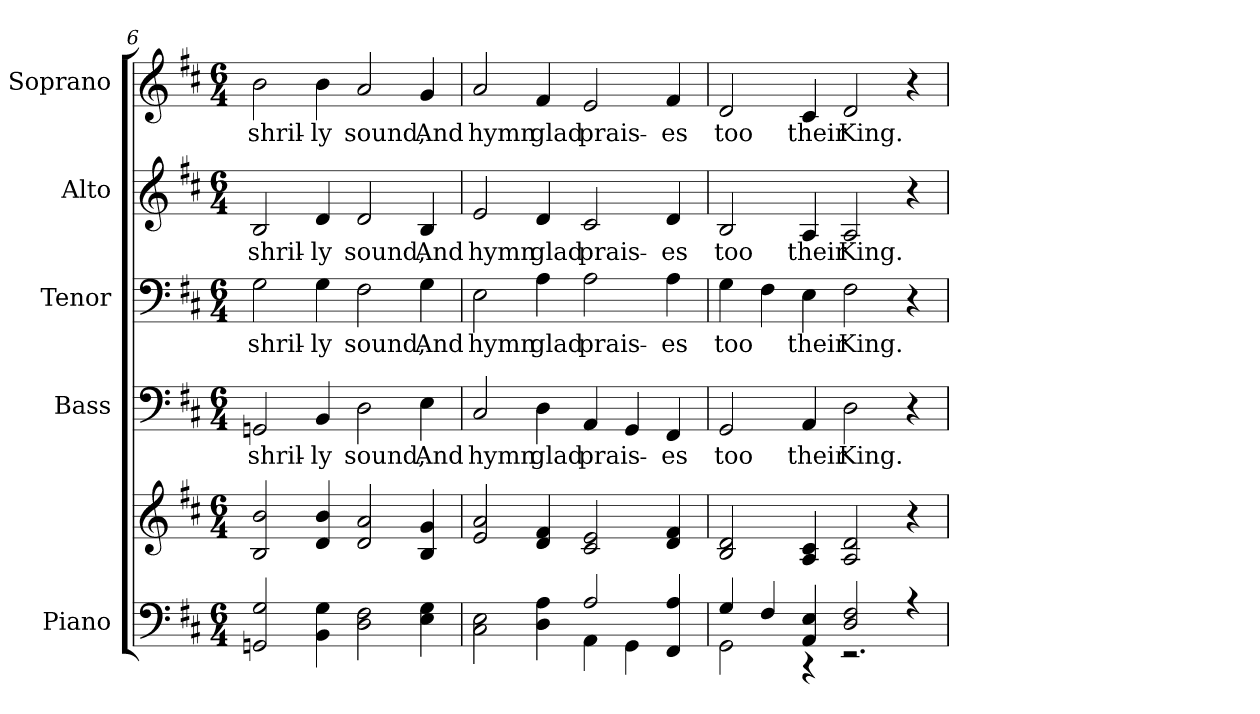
**kern	**kern	**kern	**text	**kern	**text	**kern	**text	**kern	**text
*part5	*part5	*part4	*part4	*part3	*part3	*part2	*part2	*part1	*part1
*staff6	*staff5	*staff4	*staff4	*staff3	*staff3	*staff2	*staff2	*staff1	*staff1
*I"Piano	*	*I"Bass	*	*I"Tenor	*	*I"Alto	*	*I"Soprano	*
*I'Pno.	*	*I'B.	*	*I'T.	*	*I'A.	*	*I'S.	*
*clefF4	*clefG2	*clefF4	*	*clefF4	*	*clefG2	*	*clefG2	*
*k[f#c#]	*k[f#c#]	*k[f#c#]	*	*k[f#c#]	*	*k[f#c#]	*	*k[f#c#]	*
*D:	*D:	*D:	*	*D:	*	*D:	*	*D:	*
*M6/4	*M6/4	*M6/4	*	*M6/4	*	*M6/4	*	*M6/4	*
=6	=6	=6	=6	=6	=6	=6	=6	=6	=6
!	!	!	!LO:LY:b:color=#000000	!	!	!	!	!	!
!	!	!	!	!	!LO:LY:b:color=#000000	!	!	!	!
!	!	!	!	!	!	!	!LO:LY:b:color=#000000	!	!
!	!	!	!	!	!	!	!	!	!LO:LY:b:color=#000000
2GGni/ 2Gi	2Bi/ 2bi	2GGni/	shril-	2Gi\	shril-	2Bi/	shril-	2bi\	shril-
!	!	!	!LO:LY:b:color=#000000	!	!	!	!	!	!
!	!	!	!	!	!LO:LY:b:color=#000000	!	!	!	!
!	!	!	!	!	!	!	!LO:LY:b:color=#000000	!	!
!	!	!	!	!	!	!	!	!	!LO:LY:b:color=#000000
4BBi\ 4Gi	4di/ 4bi	4BBi/	-ly	4Gi\	-ly	4di/	-ly	4bi\	-ly
!	!	!	!LO:LY:b:color=#000000	!	!	!	!	!	!
!	!	!	!	!	!LO:LY:b:color=#000000	!	!	!	!
!	!	!	!	!	!	!	!LO:LY:b:color=#000000	!	!
!	!	!	!	!	!	!	!	!	!LO:LY:b:color=#000000
2Di\ 2F#i	2di/ 2ai	2Di\	sound,	2F#i\	sound,	2di/	sound,	2ai/	sound,
!	!	!	!LO:LY:b:color=#000000	!	!	!	!	!	!
!	!	!	!	!	!LO:LY:b:color=#000000	!	!	!	!
!	!	!	!	!	!	!	!LO:LY:b:color=#000000	!	!
!	!	!	!	!	!	!	!	!	!LO:LY:b:color=#000000
4Ei\ 4Gi	4Bi/ 4gi	4Ei\	And	4Gi\	And	4Bi/	And	4gi/	And
!!LO:PB:g=z
=7	=7	=7	=7	=7	=7	=7	=7	=7	=7
*^	*	*	*	*	*	*	*	*	*
!	!	!	!	!LO:LY:b:color=#000000	!	!	!	!	!	!
!	!	!	!	!	!	!LO:LY:b:color=#000000	!	!	!	!
!	!	!	!	!	!	!	!	!LO:LY:b:color=#000000	!	!
!	!	!	!	!	!	!	!	!	!	!LO:LY:b:color=#000000
2C#i\ 2Ei	2.ryy	2ei/ 2ai	2C#i/	hymn	2Ei\	hymn	2ei/	hymn	2ai/	hymn
!	!	!	!	!LO:LY:b:color=#000000	!	!	!	!	!	!
!	!	!	!	!	!	!LO:LY:b:color=#000000	!	!	!	!
!	!	!	!	!	!	!	!	!LO:LY:b:color=#000000	!	!
!	!	!	!	!	!	!	!	!	!	!LO:LY:b:color=#000000
4Di\ 4Ai	.	4di/ 4f#i	4Di\	glad	4Ai\	glad	4di/	glad	4f#i/	glad
!	!	!	!	!LO:LY:b:color=#000000	!	!	!	!	!	!
!	!	!	!	!	!	!LO:LY:b:color=#000000	!	!	!	!
!	!	!	!	!	!	!	!	!LO:LY:b:color=#000000	!	!
!	!	!	!	!	!	!	!	!	!	!LO:LY:b:color=#000000
2Ai/	4AAi\	2c#i/ 2ei	4AAi/	prais-	2Ai\	prais-	2c#i/	prais-	2ei/	prais-
.	4GGi\	.	4GGi/	.	.	.	.	.	.	.
!	!	!	!	!LO:LY:b:color=#000000	!	!	!	!	!	!
!	!	!	!	!	!	!LO:LY:b:color=#000000	!	!	!	!
!	!	!	!	!	!	!	!	!LO:LY:b:color=#000000	!	!
!	!	!	!	!	!	!	!	!	!	!LO:LY:b:color=#000000
4FF#i/ 4Ai	4ryy	4di/ 4f#i	4FF#i/	-es	4Ai\	-es	4di/	-es	4f#i/	-es
=8	=8	=8	=8	=8	=8	=8	=8	=8	=8	=8
!	!	!	!	!LO:LY:b:color=#000000	!	!	!	!	!	!
!	!	!	!	!	!	!LO:LY:b:color=#000000	!	!	!	!
!	!	!	!	!	!	!	!	!LO:LY:b:color=#000000	!	!
!	!	!	!	!	!	!	!	!	!	!LO:LY:b:color=#000000
4Gi/	2GGi\	2Bi/ 2di	2GGi/	too	4Gi\	too	2Bi/	too	2di/	too
4F#i/	.	.	.	.	4F#i\	.	.	.	.	.
!	!	!	!	!LO:LY:b:color=#000000	!	!	!	!	!	!
!	!	!	!	!	!	!LO:LY:b:color=#000000	!	!	!	!
!	!	!	!	!	!	!	!	!LO:LY:b:color=#000000	!	!
!	!	!	!	!	!	!	!	!	!	!LO:LY:b:color=#000000
4AAi/ 4Ei	4r	4Ai/ 4c#i	4AAi/	their	4Ei\	their	4Ai/	their	4c#i/	their
!	!	!	!	!LO:LY:b:color=#000000	!	!	!	!	!	!
!	!	!	!	!	!	!LO:LY:b:color=#000000	!	!	!	!
!	!	!	!	!	!	!	!	!LO:LY:b:color=#000000	!	!
!	!	!	!	!	!	!	!	!	!	!LO:LY:b:color=#000000
2Di/ 2F#i	2.r	2Ai/ 2di	2Di\	King.	2F#i\	King.	2Ai/	King.	2di/	King.
4r	.	4r	4r	.	4r	.	4r	.	4r	.
*v	*v	*	*	*	*	*	*	*	*	*
=	=	=	=	=	=	=	=	=	=
*-	*-	*-	*-	*-	*-	*-	*-	*-	*-
